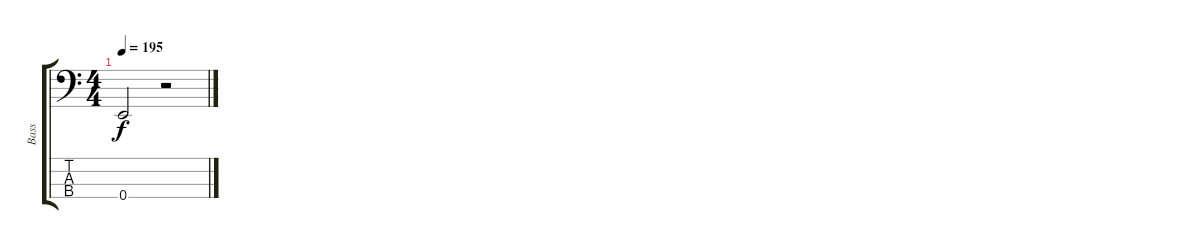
\track ("Bass" "Bass") {instrument electricbassfinger}
\staff {score tabs}
\tuning (G2 D2 A1 E1) {hide}
\ts (4 4)
\tempo 195
\clef f4
\ks c
0.4.2{dy f} r.2
